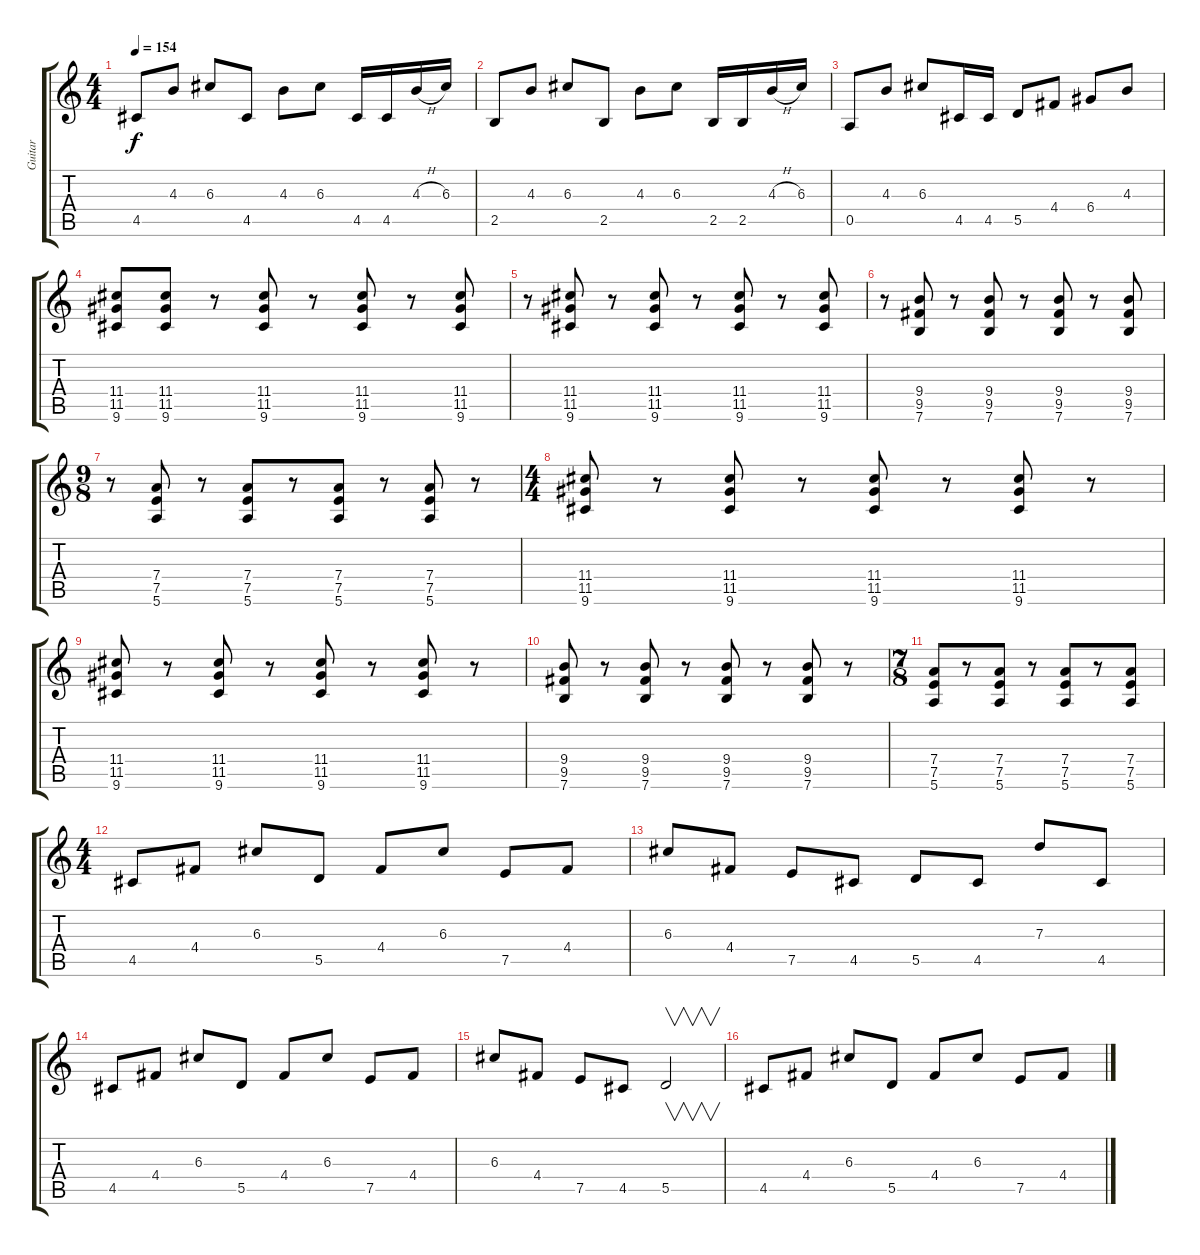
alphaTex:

\track ("Guitar" "Guitar") {instrument distortionguitar}
\staff {score tabs}
\tuning (E4 B3 G3 D3 A2 E2) {hide}
\ts (4 4)
\tempo 154
\clef g2
\ks c
4.5.8{dy f} 4.3.8 6.3.8 4.5.8 4.3.8 6.3.8 4.5.16 4.5.16 4.3{h}.16 6.3.16 |
2.5.8 4.3.8 6.3.8 2.5.8 4.3.8 6.3.8 2.5.16 2.5.16 4.3{h}.16 6.3.16 |
0.5.8 4.3.8 6.3.8 4.5.16 4.5.16 5.5.8 4.4.8 6.4.8 4.3.8 |
(11.4 11.5 9.6).8 (11.4 11.5 9.6).8 r.8 (11.4 11.5 9.6).8 r.8 (11.4 11.5 9.6).8 r.8 (11.4 11.5 9.6).8 |
r.8 (11.4 11.5 9.6).8 r.8 (11.4 11.5 9.6).8 r.8 (11.4 11.5 9.6).8 r.8 (11.4 11.5 9.6).8 |
r.8 (9.4 9.5 7.6).8 r.8 (9.4 9.5 7.6).8 r.8 (9.4 9.5 7.6).8 r.8 (9.4 9.5 7.6).8 |
\ts (9 8)
r.8 (7.4 7.5 5.6).8 r.8 (7.4 7.5 5.6).8 r.8 (7.4 7.5 5.6).8 r.8 (7.4 7.5 5.6).8 r.8 |
\ts (4 4)
(11.4 11.5 9.6).8 r.8 (11.4 11.5 9.6).8 r.8 (11.4 11.5 9.6).8 r.8 (11.4 11.5 9.6).8 r.8 |
(11.4 11.5 9.6).8 r.8 (11.4 11.5 9.6).8 r.8 (11.4 11.5 9.6).8 r.8 (11.4 11.5 9.6).8 r.8 |
(9.4 9.5 7.6).8 r.8 (9.4 9.5 7.6).8 r.8 (9.4 9.5 7.6).8 r.8 (9.4 9.5 7.6).8 r.8 |
\ts (7 8)
(7.4 7.5 5.6).8 r.8 (7.4 7.5 5.6).8 r.8 (7.4 7.5 5.6).8 r.8 (7.4 7.5 5.6).8 |
\ts (4 4)
4.5.8 4.4.8 6.3.8 5.5.8 4.4.8 6.3.8 7.5.8 4.4.8 |
6.3.8 4.4.8 7.5.8 4.5.8 5.5.8 4.5.8 7.3.8 4.5.8 |
4.5.8 4.4.8 6.3.8 5.5.8 4.4.8 6.3.8 7.5.8 4.4.8 |
6.3.8 4.4.8 7.5.8 4.5.8 5.5.2{v} |
4.5.8 4.4.8 6.3.8 5.5.8 4.4.8 6.3.8 7.5.8 4.4.8
